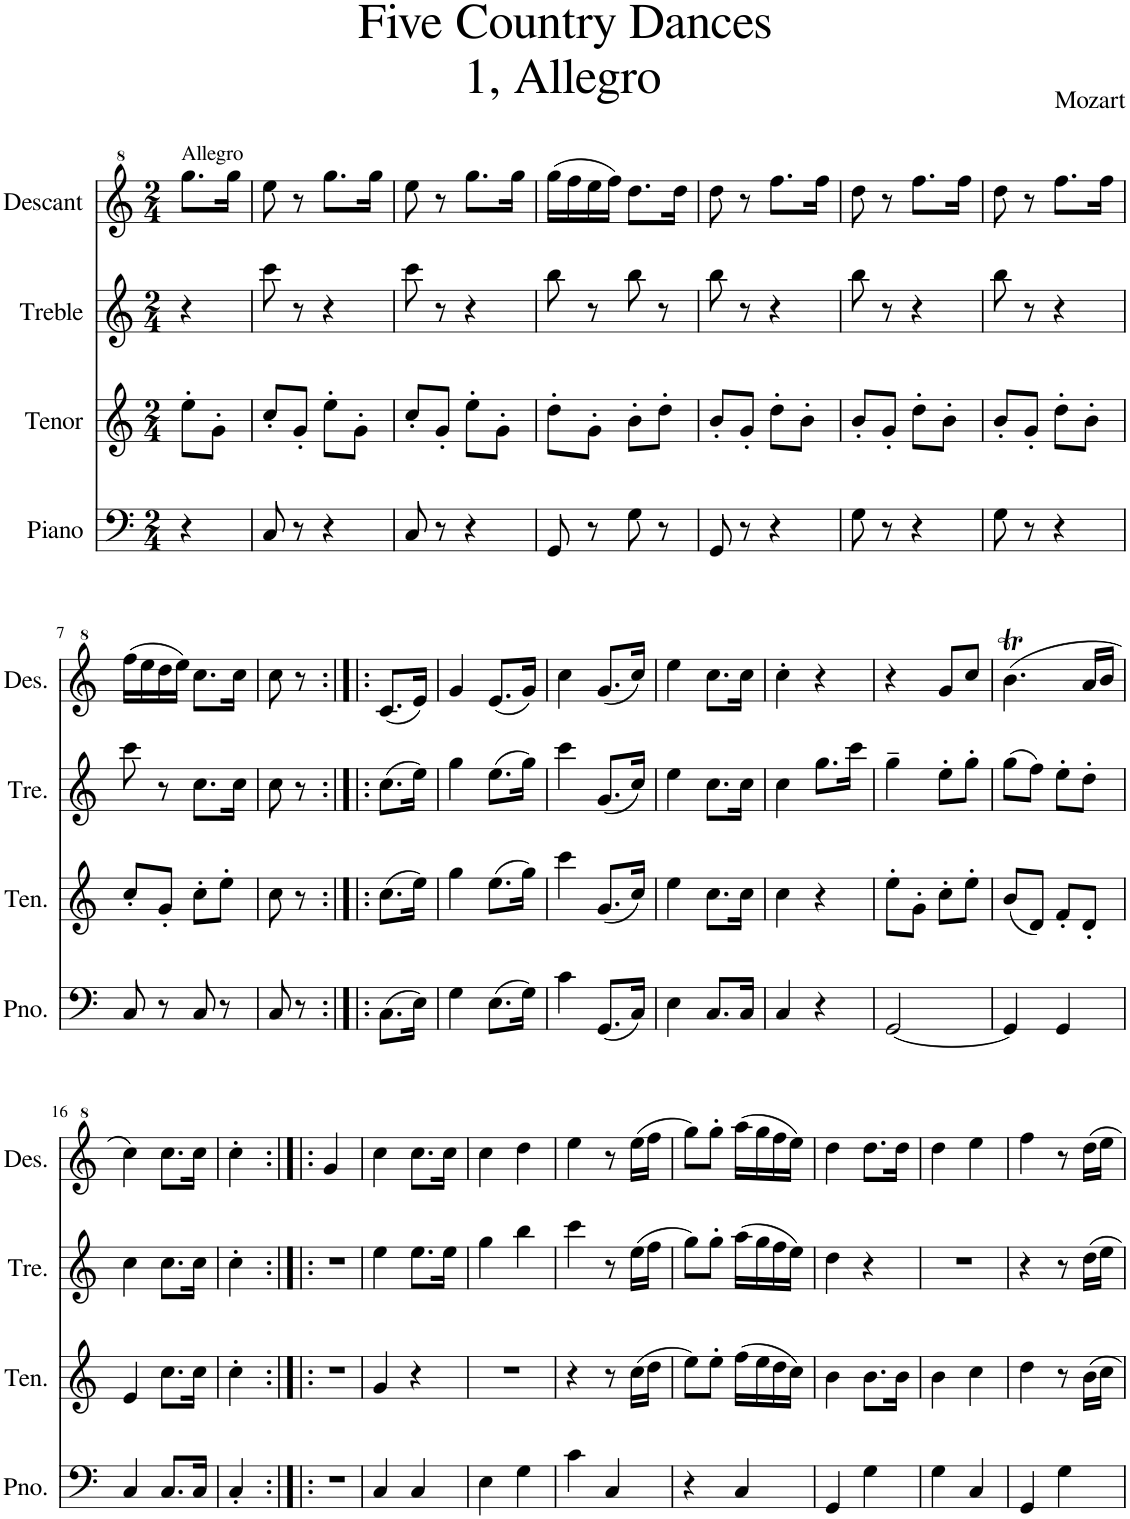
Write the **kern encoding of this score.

**kern	**kern	**kern	**kern
*part4	*part3	*part2	*part1
*staff4	*staff3	*staff2	*staff1
*I"Piano	*I"Tenor	*I"Treble	*I"Descant
*I'Pno.	*I'Ten.	*I'Tre.	*I'Des.
*clefF4	*clefG2	*clefG2	*clefG^2
*k[]	*k[]	*k[]	*k[]
*M2/4	*M2/4	*M2/4	*M2/4
=	=	=	=
!	!	!	!LO:TX:a:t=Allegro
4r	8ee'\L	4r	8.ggg\L
.	8g'\J	.	.
.	.	.	16ggg\Jk
=1	=1	=1	=1
8C/	8cc'/L	8ccc\	8eee\
8r	8g'/J	8r	8r
4r	8ee'\L	4r	8.ggg\L
.	8g'\J	.	.
.	.	.	16ggg\Jk
=2	=2	=2	=2
8C/	8cc'/L	8ccc\	8eee\
8r	8g'/J	8r	8r
4r	8ee'\L	4r	8.ggg\L
.	8g'\J	.	.
.	.	.	16ggg\Jk
=3	=3	=3	=3
8GG/	8dd'\L	8bb\	(16ggg\LL
.	.	.	16fff\
8r	8g'\J	8r	16eee\
.	.	.	16fff\JJ)
8G\	8b'\L	8bb\	8.ddd\L
8r	8dd'\J	8r	.
.	.	.	16ddd\Jk
=4	=4	=4	=4
8GG/	8b'/L	8bb\	8ddd\
8r	8g'/J	8r	8r
4r	8dd'\L	4r	8.fff\L
.	8b'\J	.	.
.	.	.	16fff\Jk
=5	=5	=5	=5
8G\	8b'/L	8bb\	8ddd\
8r	8g'/J	8r	8r
4r	8dd'\L	4r	8.fff\L
.	8b'\J	.	.
.	.	.	16fff\Jk
=6	=6	=6	=6
8G\	8b'/L	8bb\	8ddd\
8r	8g'/J	8r	8r
4r	8dd'\L	4r	8.fff\L
.	8b'\J	.	.
.	.	.	16fff\Jk
!!LO:LB:g=z
=7	=7	=7	=7
8C/	8cc'/L	8ccc\	(16fff\LL
.	.	.	16eee\
8r	8g'/J	8r	16ddd\
.	.	.	16eee\JJ)
8C/	8cc'\L	8.cc\L	8.ccc\L
8r	8ee'\J	.	.
.	.	16cc\Jk	16ccc\Jk
=8	=8	=8	=8
8C/	8cc\	8cc\	8ccc\
8r	8r	8r	8r
=9:|!|:	=9:|!|:	=9:|!|:	=9:|!|:
(8.C\L	(8.cc\L	(8.cc\L	(8.cc/L
16E\Jk)	16ee\Jk)	16ee\Jk)	16ee/Jk)
=10	=10	=10	=10
4G\	4gg\	4gg\	4gg/
(8.E\L	(8.ee\L	(8.ee\L	(8.ee/L
16G\Jk)	16gg\Jk)	16gg\Jk)	16gg/Jk)
=11	=11	=11	=11
4c\	4ccc\	4ccc\	4ccc\
(8.GG/L	(8.g/L	(8.g/L	(8.gg/L
16C/Jk)	16cc/Jk)	16cc/Jk)	16ccc/Jk)
=12	=12	=12	=12
4E\	4ee\	4ee\	4eee\
8.C/L	8.cc\L	8.cc\L	8.ccc\L
16C/Jk	16cc\Jk	16cc\Jk	16ccc\Jk
=13	=13	=13	=13
4C/	4cc\	4cc\	4ccc'\
4r	4r	8.gg\L	4r
.	.	16ccc\Jk	.
=14	=14	=14	=14
[2GG/	8ee'\L	4gg~\	4r
.	8g'\J	.	.
.	8cc'\L	8ee'\L	8gg/L
.	8ee'\J	8gg'\J	8ccc/J
=15	=15	=15	=15
4GG/]	(8b/L	(8gg\L	(4.bbt\
.	8d/J)	8ff\J)	.
4GG/	8f'/L	8ee'\L	.
.	8d'/J	8dd'\J	16aa/LL
.	.	.	16bb/JJ
!!LO:LB:g=z
=16	=16	=16	=16
4C/	4e/	4cc\	4ccc\)
8.C/L	8.cc\L	8.cc\L	8.ccc\L
16C/Jk	16cc\Jk	16cc\Jk	16ccc\Jk
=17	=17	=17	=17
4C'/	4cc'\	4cc'\	4ccc'\
=18:|!|:	=18:|!|:	=18:|!|:	=18:|!|:
2r	2r	2r	4gg/
.	.	.	4ryy
=19	=19	=19	=19
4C/	4g/	4ee\	4ccc\
4C/	4r	8.ee\L	8.ccc\L
.	.	16ee\Jk	16ccc\Jk
=20	=20	=20	=20
4E\	2r	4gg\	4ccc\
4G\	.	4bb\	4ddd\
=21	=21	=21	=21
4c\	4r	4ccc\	4eee\
4C/	8r	8r	8r
.	(16cc\LL	(16ee\LL	(16eee\LL
.	16dd\JJ	16ff\JJ	16fff\JJ
=22	=22	=22	=22
4r	8ee\L)	8gg\L)	8ggg\L)
.	8ee'\J	8gg'\J	8ggg'\J
4C/	(16ff\LL	(16aa\LL	(16aaa\LL
.	16ee\	16gg\	16ggg\
.	16dd\	16ff\	16fff\
.	16cc\JJ)	16ee\JJ)	16eee\JJ)
=23	=23	=23	=23
4GG/	4b\	4dd\	4ddd\
4G\	8.b\L	4r	8.ddd\L
.	16b\Jk	.	16ddd\Jk
=24	=24	=24	=24
4G\	4b\	2r	4ddd\
4C/	4cc\	.	4eee\
=25	=25	=25	=25
4GG/	4dd\	4r	4fff\
4G\	8r	8r	8r
.	16b\LL	16dd\LL	16ddd\LL
.	16cc\JJ	16ee\JJ	16eee\JJ
=	=	=	=
*-	*-	*-	*-
